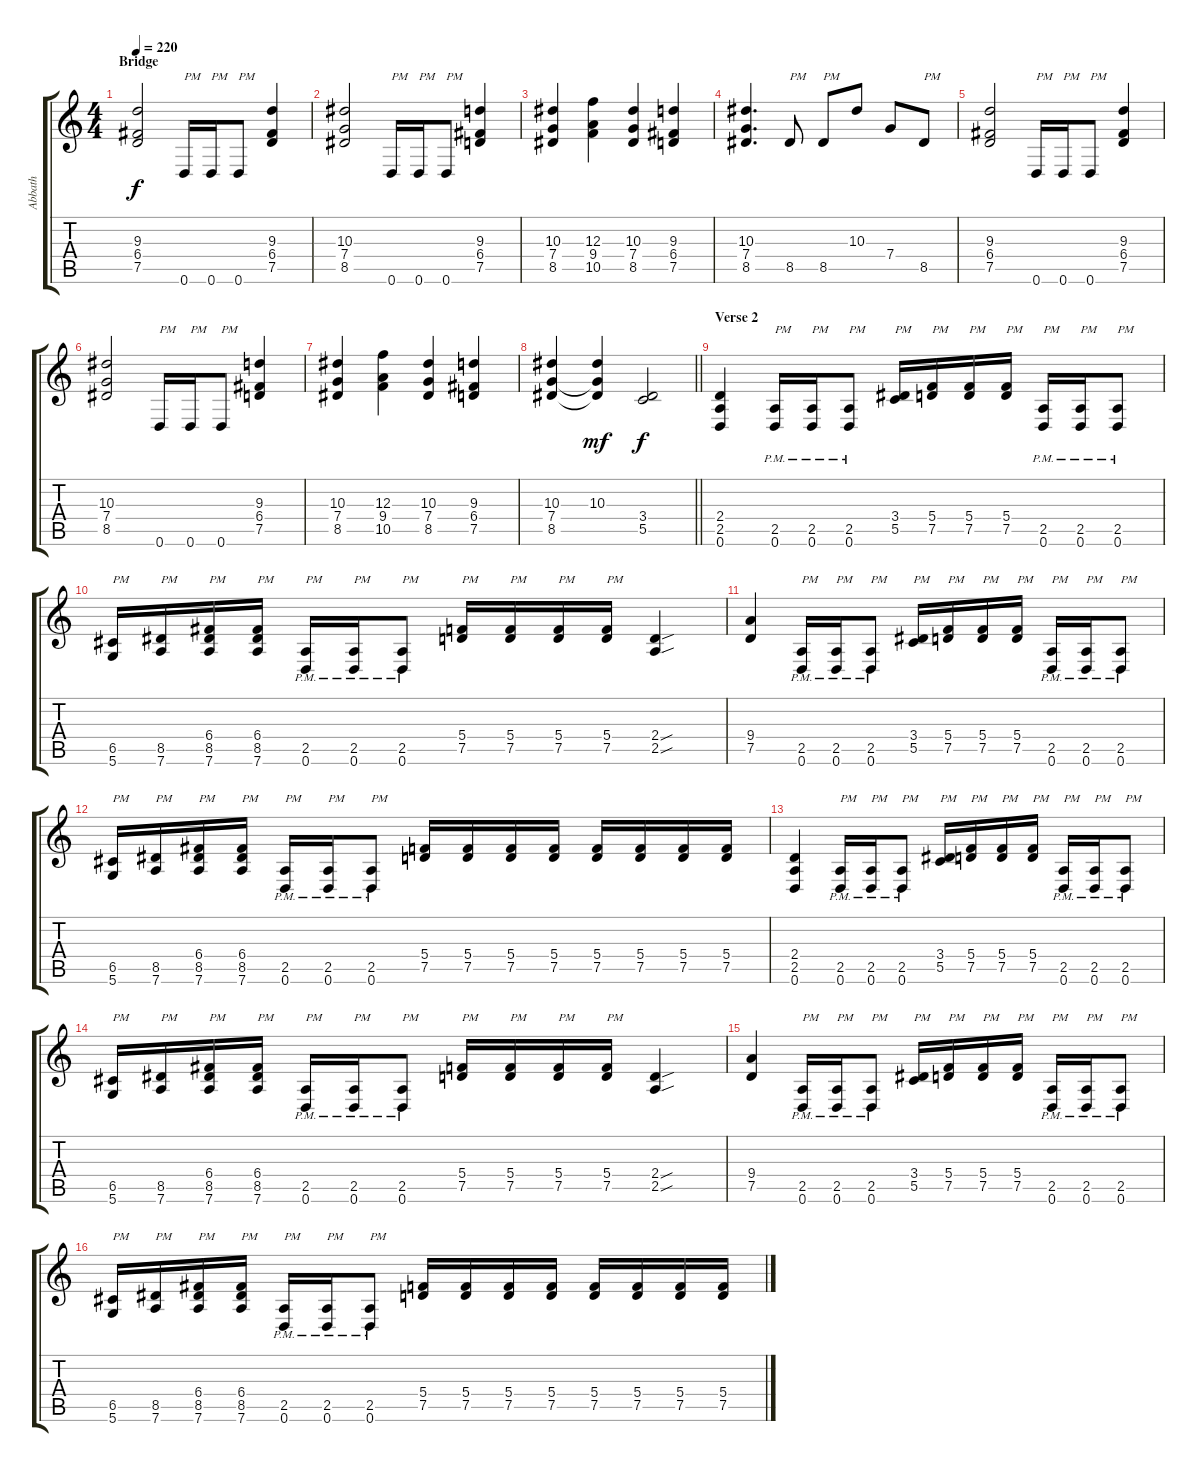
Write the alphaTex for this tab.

\track ("Abbath" "Abbath") {instrument distortionguitar}
\staff {score tabs}
\tuning (D4 A3 F3 C3 G2 D2) {hide}
\ts (4 4)
\section ("" "Bridge")
\tempo 220
\clef g2
\ks c
(9.3 6.4 7.5).2{dy f} 0.6.16{txt "PM"} 0.6.16{txt "PM"} 0.6.8{txt "PM"} (9.3 6.4 7.5).4 |
(10.3 7.4 8.5).2 0.6.16{txt "PM"} 0.6.16{txt "PM"} 0.6.8{txt "PM"} (9.3 6.4 7.5).4 |
(10.3 7.4 8.5).4 (12.3 9.4 10.5).4 (10.3 7.4 8.5).4 (9.3 6.4 7.5).4 |
(10.3 7.4 8.5).4{d} 8.5.8{txt "PM"} 8.5.8{txt "PM"} 10.3.8 7.4.8 8.5.8{txt "PM"} |
(9.3 6.4 7.5).2 0.6.16{txt "PM"} 0.6.16{txt "PM"} 0.6.8{txt "PM"} (9.3 6.4 7.5).4 |
(10.3 7.4 8.5).2 0.6.16{txt "PM"} 0.6.16{txt "PM"} 0.6.8{txt "PM"} (9.3 6.4 7.5).4 |
(10.3 7.4 8.5).4 (12.3 9.4 10.5).4 (10.3 7.4 8.5).4 (9.3 6.4 7.5).4 |
\barLineRight lightlight
(10.3 7.4 8.5).4 (10.3 7.4{t} 8.5{t}).4{dy mf} (3.4 5.5).2{dy f} |
\section ("" "Verse 2")
(2.4 2.5 0.6).4 (2.5 0.6{pm}).16{txt "PM"} (2.5 0.6{pm}).16{txt "PM"} (2.5 0.6{pm}).8{txt "PM"} (3.4 5.5).16{txt "PM"} (5.4 7.5).16{txt "PM"} (5.4 7.5).16{txt "PM"} (5.4 7.5).16{txt "PM"} (2.5 0.6{pm}).16{txt "PM"} (2.5 0.6{pm}).16{txt "PM"} (2.5 0.6{pm}).8{txt "PM"} |
(6.5 5.6).16{txt "PM"} (8.5 7.6).16{txt "PM"} (6.4 8.5 7.6).16{txt "PM"} (6.4 8.5 7.6).16{txt "PM"} (2.5 0.6{pm}).16{txt "PM"} (2.5 0.6{pm}).16{txt "PM"} (2.5 0.6{pm}).8{txt "PM"} (5.4 7.5).16{txt "PM"} (5.4 7.5).16{txt "PM"} (5.4 7.5).16{txt "PM"} (5.4 7.5).16{txt "PM"} (2.4{sou} 2.5{sou}).4 |
(9.4 7.5).4 (2.5 0.6{pm}).16{txt "PM"} (2.5 0.6{pm}).16{txt "PM"} (2.5 0.6{pm}).8{txt "PM"} (3.4 5.5).16{txt "PM"} (5.4 7.5).16{txt "PM"} (5.4 7.5).16{txt "PM"} (5.4 7.5).16{txt "PM"} (2.5 0.6{pm}).16{txt "PM"} (2.5 0.6{pm}).16{txt "PM"} (2.5 0.6{pm}).8{txt "PM"} |
(6.5 5.6).16{txt "PM"} (8.5 7.6).16{txt "PM"} (6.4 8.5 7.6).16{txt "PM"} (6.4 8.5 7.6).16{txt "PM"} (2.5 0.6{pm}).16{txt "PM"} (2.5 0.6{pm}).16{txt "PM"} (2.5 0.6{pm}).8{txt "PM"} (5.4 7.5).16 (5.4 7.5).16 (5.4 7.5).16 (5.4 7.5).16 (5.4 7.5).16 (5.4 7.5).16 (5.4 7.5).16 (5.4 7.5).16 |
(2.4 2.5 0.6).4 (2.5 0.6{pm}).16{txt "PM"} (2.5 0.6{pm}).16{txt "PM"} (2.5 0.6{pm}).8{txt "PM"} (3.4 5.5).16{txt "PM"} (5.4 7.5).16{txt "PM"} (5.4 7.5).16{txt "PM"} (5.4 7.5).16{txt "PM"} (2.5 0.6{pm}).16{txt "PM"} (2.5 0.6{pm}).16{txt "PM"} (2.5 0.6{pm}).8{txt "PM"} |
(6.5 5.6).16{txt "PM"} (8.5 7.6).16{txt "PM"} (6.4 8.5 7.6).16{txt "PM"} (6.4 8.5 7.6).16{txt "PM"} (2.5 0.6{pm}).16{txt "PM"} (2.5 0.6{pm}).16{txt "PM"} (2.5 0.6{pm}).8{txt "PM"} (5.4 7.5).16{txt "PM"} (5.4 7.5).16{txt "PM"} (5.4 7.5).16{txt "PM"} (5.4 7.5).16{txt "PM"} (2.4{sou} 2.5{sou}).4 |
(9.4 7.5).4 (2.5{pm} 0.6{pm}).16{txt "PM"} (2.5{pm} 0.6{pm}).16{txt "PM"} (2.5{pm} 0.6{pm}).8{txt "PM"} (3.4 5.5).16{txt "PM"} (5.4 7.5).16{txt "PM"} (5.4 7.5).16{txt "PM"} (5.4 7.5).16{txt "PM"} (2.5{pm} 0.6{pm}).16{txt "PM"} (2.5{pm} 0.6{pm}).16{txt "PM"} (2.5{pm} 0.6{pm}).8{txt "PM"} |
(6.5 5.6).16{txt "PM"} (8.5 7.6).16{txt "PM"} (6.4 8.5 7.6).16{txt "PM"} (6.4 8.5 7.6).16{txt "PM"} (2.5{pm} 0.6{pm}).16{txt "PM"} (2.5{pm} 0.6{pm}).16{txt "PM"} (2.5{pm} 0.6{pm}).8{txt "PM"} (5.4 7.5).16 (5.4 7.5).16 (5.4 7.5).16 (5.4 7.5).16 (5.4 7.5).16 (5.4 7.5).16 (5.4 7.5).16 (5.4 7.5).16
